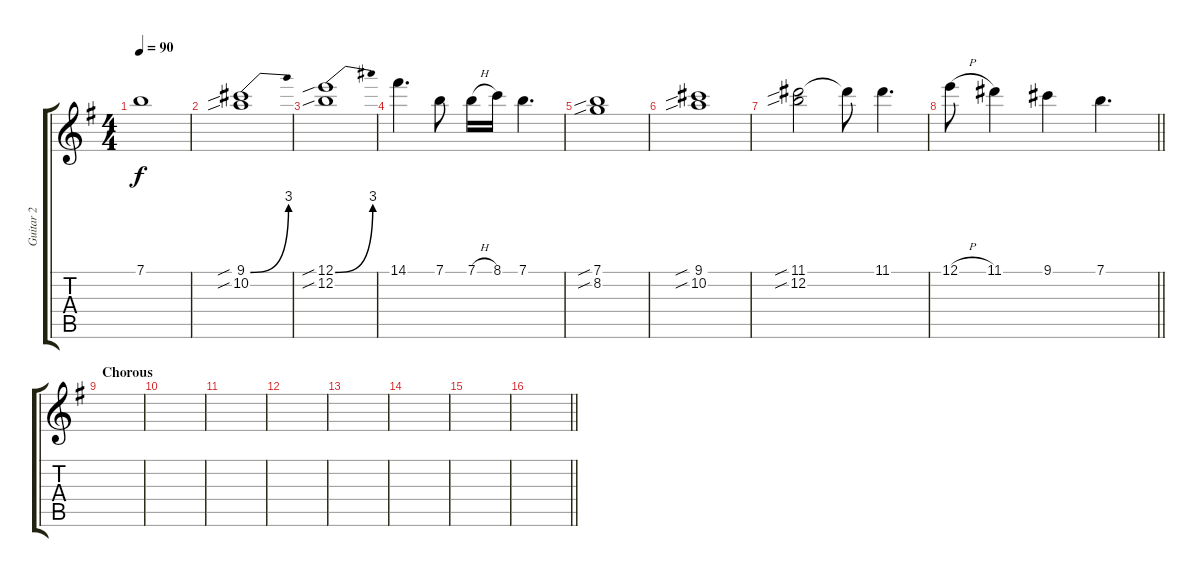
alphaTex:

\track ("Guitar 2" "Guitar 2") {instrument electricguitarclean}
\staff {score tabs}
\tuning (E4 B3 G3 D3 A2 E2) {hide}
\ts (4 4)
\tempo 90
\clef g2
\ks eminor
7.1.1{dy f} |
(9.1{be (bend 0 0 60 12) sib} 10.2{sib}).1 |
(12.1{be (bend 0 0 60 12) sib} 12.2{sib}).1 |
14.1.4{d} 7.1.8 7.1{h}.16 8.1.16 7.1.4{d} |
(7.1{sib} 8.2{sib}).1 |
(9.1{sib} 10.2{sib}).1 |
(11.1{sib} 12.2{sib}).2 11.1{t}.8 11.1.4{d} |
\barLineRight lightlight
12.1{h}.8 11.1.4 9.1.4 7.1.4{d} |
\section ("" "Chorous")
|
|
|
|
|
|
|
\barLineRight lightlight
